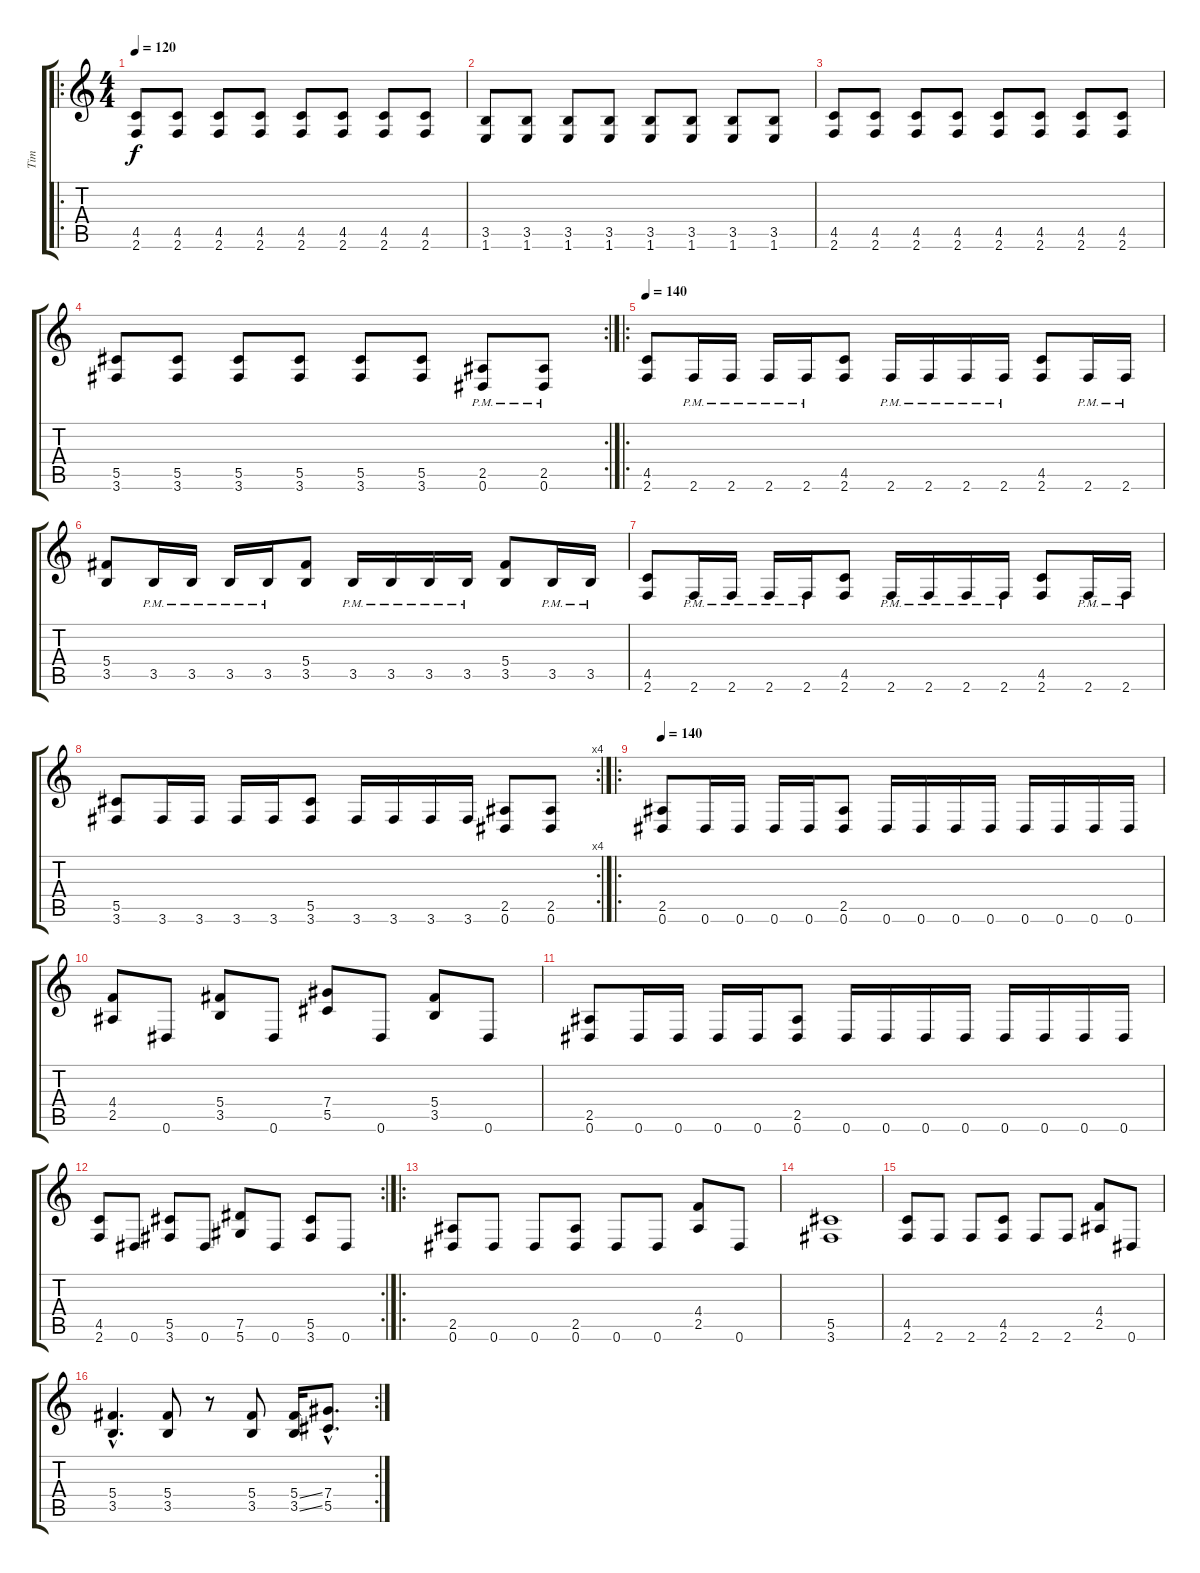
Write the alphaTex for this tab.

\track ("Tim" "Tim") {instrument overdrivenguitar}
\staff {score tabs}
\tuning (Eb4 Bb3 Gb3 Db3 Ab2 Eb2) {hide}
\ro
\ts (4 4)
\tempo 120
\tempo 100
\tempo 120
\clef g2
\ks c
(4.5 2.6).8{dy f instrument overdrivenguitar} (4.5 2.6).8 (4.5 2.6).8 (4.5 2.6).8 (4.5 2.6).8 (4.5 2.6).8 (4.5 2.6).8 (4.5 2.6).8 |
(3.5 1.6).8 (3.5 1.6).8 (3.5 1.6).8 (3.5 1.6).8 (3.5 1.6).8 (3.5 1.6).8 (3.5 1.6).8 (3.5 1.6).8 |
(4.5 2.6).8 (4.5 2.6).8 (4.5 2.6).8 (4.5 2.6).8 (4.5 2.6).8 (4.5 2.6).8 (4.5 2.6).8 (4.5 2.6).8 |
\rc 2
(5.5 3.6).8 (5.5 3.6).8 (5.5 3.6).8 (5.5 3.6).8 (5.5 3.6).8 (5.5 3.6).8 (2.5{pm} 0.6{pm}).8 (2.5{pm} 0.6{pm}).8 |
\ro
\tempo 180
\tempo 140
(4.5 2.6).8 2.6{pm}.16 2.6{pm}.16 2.6{pm}.16 2.6{pm}.16 (4.5 2.6).8 2.6{pm}.16 2.6{pm}.16 2.6{pm}.16 2.6{pm}.16 (4.5 2.6).8 2.6{pm}.16 2.6{pm}.16 |
(5.4 3.5).8 3.5{pm}.16 3.5{pm}.16 3.5{pm}.16 3.5{pm}.16 (5.4 3.5).8 3.5{pm}.16 3.5{pm}.16 3.5{pm}.16 3.5{pm}.16 (5.4 3.5).8 3.5{pm}.16 3.5{pm}.16 |
(4.5 2.6).8 2.6{pm}.16 2.6{pm}.16 2.6{pm}.16 2.6{pm}.16 (4.5 2.6).8 2.6{pm}.16 2.6{pm}.16 2.6{pm}.16 2.6{pm}.16 (4.5 2.6).8 2.6{pm}.16 2.6{pm}.16 |
\rc 4
(5.5 3.6).8 3.6.16 3.6.16 3.6.16 3.6.16 (5.5 3.6).8 3.6.16 3.6.16 3.6.16 3.6.16 (2.5 0.6).8 (2.5 0.6).8 |
\ro
\tempo 140
(2.5 0.6).8 0.6.16 0.6.16 0.6.16 0.6.16 (2.5 0.6).8 0.6.16 0.6.16 0.6.16 0.6.16 0.6.16 0.6.16 0.6.16 0.6.16 |
(4.4 2.5).8 0.6.8 (5.4 3.5).8 0.6.8 (7.4 5.5).8 0.6.8 (5.4 3.5).8 0.6.8 |
(2.5 0.6).8 0.6.16 0.6.16 0.6.16 0.6.16 (2.5 0.6).8 0.6.16 0.6.16 0.6.16 0.6.16 0.6.16 0.6.16 0.6.16 0.6.16 |
\rc 2
(4.5 2.6).8 0.6.8 (5.5 3.6).8 0.6.8 (7.5 5.6).8 0.6.8 (5.5 3.6).8 0.6.8 |
\ro
(2.5 0.6).8 0.6.8 0.6.8 (2.5 0.6).8 0.6.8 0.6.8 (4.4 2.5).8 0.6.8 |
(5.5 3.6).1 |
(4.5 2.6).8 2.6.8 2.6.8 (4.5 2.6).8 2.6.8 2.6.8 (4.4 2.5).8 0.6.8 |
\rc 2
(5.4{hac} 3.5{hac}).4{d} (5.4 3.5).8 r.8 (5.4 3.5).8 (5.4{ss} 3.5{ss}).16 (7.4{hac} 5.5{hac}).8{d}
